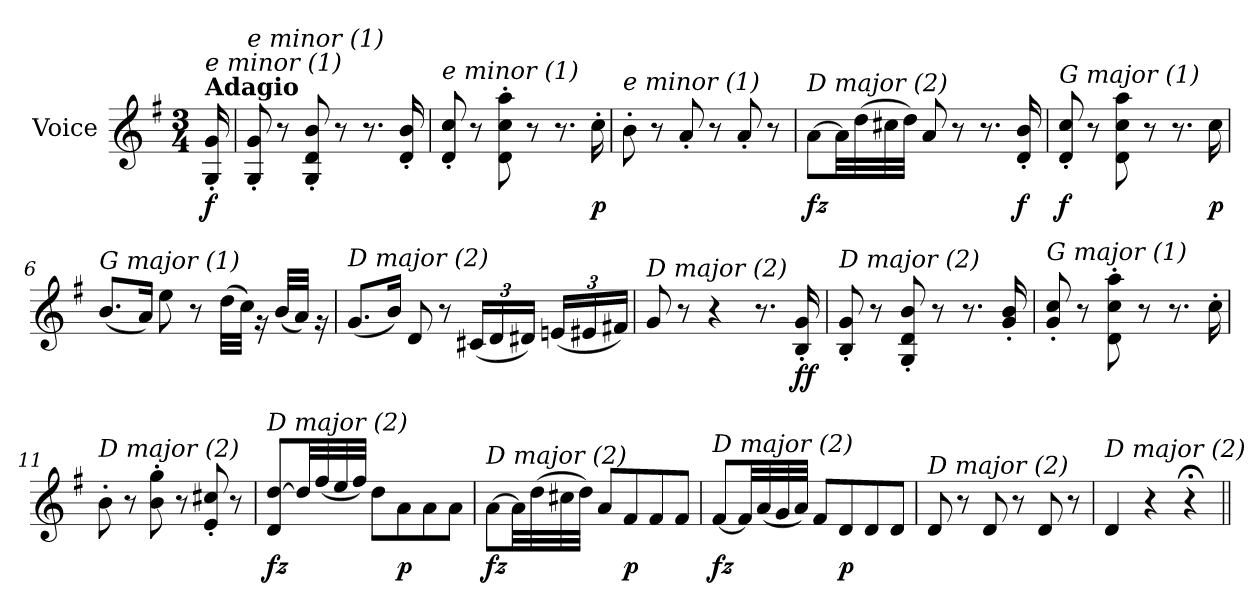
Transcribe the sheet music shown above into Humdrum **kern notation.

**kern	**dynam
*part1	*part1
*staff1	*staff1
*I"Voice	*
*I'V	*
*clefG2	*
*k[f#]	*
*M3/4	*
=	=
!LO:TX:a:B:t=Adagio	!
!LO:TX:i:t=e minor (1)	!
!	!LO:DY:b
16G/' 16g/'	f
=1	=1
!LO:TX:i:t=e minor (1)	!
8G/' 8g/'	.
8r	.
8G/' 8d/' 8b/'	.
8r	.
8.r	.
16d/' 16b/'	.
=2	=2
!LO:TX:i:t=e minor (1)	!
8d/' 8cc/'	.
8r	.
8d\' 8cc\' 8aa\'	.
8r	.
8.r	.
!	!LO:DY:b
16cc'\	p
=3	=3
!LO:TX:i:t=e minor (1)	!
8b'\	.
8r	.
8a'/	.
8r	.
8a'/	.
8r	.
=4	=4
!LO:TX:i:t=D major (2)	!
!	!LO:DY:b
[8a\L	fz
32a\LL]	.
(>32dd\	.
32cc#X\	.
32dd\JJJ)	.
8a/	.
8r	.
8.r	.
!	!LO:DY:b
16d/' 16b/'	f
!!LO:LB:g=z
=5	=5
!LO:TX:i:t=G major (1)	!
!	!LO:DY:b
8d/' 8cc/'	f
8r	.
8d\ 8cc\ 8aa\	.
8r	.
8.r	.
!	!LO:DY:b
16cc\	p
=6	=6
!LO:TX:i:t=G major (1)	!
(<8.b/L	.
16a/Jk)	.
8ee\	.
8r	.
(>32dd\LLL	.
32cc\JJJ)	.
16rg	.
(<32b/LLL	.
32a/JJJ)	.
16rg	.
=7	=7
!LO:TX:i:t=D major (2)	!
(<8.g/L	.
16b/Jk)	.
8d/	.
8r	.
*Xbrackettup	*
(<24c#X/LL	.
24d/	.
24d#Xi/JJ)	.
(<24en/LL	.
24e#Xi/	.
24f#X/JJ)	.
=8	=8
!LO:TX:i:t=D major (2)	!
8g/	.
8r	.
4r	.
8.r	.
!	!LO:DY:b
!	!LO:DY:n=1:b
16B/' 16g/'	f f
!!LO:LB:g=z
=9	=9
!LO:TX:i:t=D major (2)	!
8B/' 8g/'	.
8r	.
8G/' 8d/' 8b/'	.
8r	.
8.r	.
16g/' 16b/'	.
=10	=10
!LO:TX:i:t=G major (1)	!
8g/' 8cc/'	.
8r	.
8d\' 8cc\' 8aa\'	.
8r	.
8.r	.
16cc'\	.
=11	=11
!LO:TX:i:t=D major (2)	!
8b'\	.
8r	.
8b\' 8gg\'	.
8r	.
8e/' 8cc#X/'	.
8r	.
=12	=12
!LO:TX:i:t=D major (2)	!
!	!LO:DY:b
8d/ [8dd/L	fz
32dd/LL]	.
(<32ff#/	.
32ee/	.
32ff#/JJJ)	.
8dd\L	.
!	!LO:DY:b
8a\	p
8a\	.
8a\J	.
!!LO:LB:g=z
=13	=13
!LO:TX:i:t=D major (2)	!
!	!LO:DY:b
[8a\L	fz
32a\LL]	.
(>32dd\	.
32cc#X\	.
32dd\JJJ)	.
8a/L	.
!	!LO:DY:b
8f#/	p
8f#/	.
8f#/J	.
=14	=14
!LO:TX:i:t=D major (2)	!
!	!LO:DY:b
[8f#/L	fz
32f#/LL]	.
(<32a/	.
32g/	.
32a/JJJ)	.
8f#/L	.
!	!LO:DY:b
8d/	p
8d/	.
8d/J	.
=15	=15
!LO:TX:i:t=D major (2)	!
8d/	.
8r	.
8d/	.
8r	.
8d/	.
8r	.
=16	=16
!LO:TX:i:t=D major (2)	!
4d/	.
4r	.
4r;<	.
=||	=||
*-	*-
